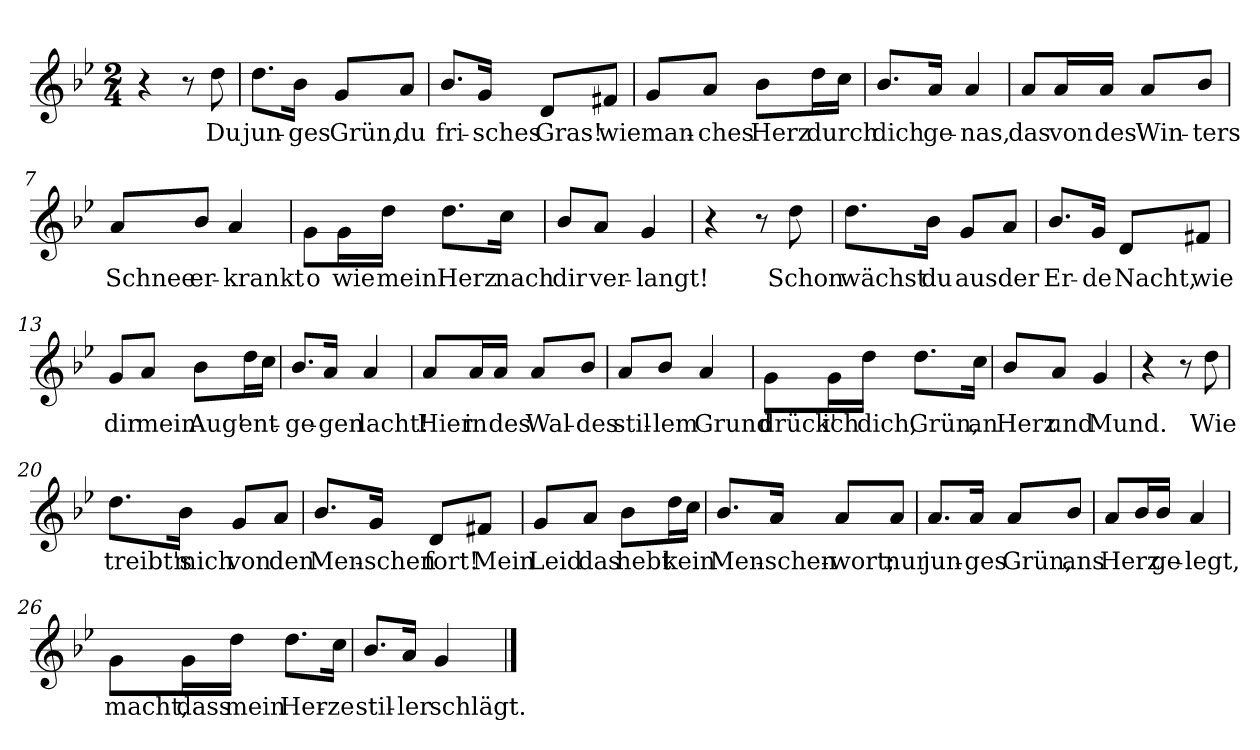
**kern	**text
*part1	*part1
*staff1	*staff1
*clefG2	*
*k[b-e-]	*
*M2/4	*
=1	=1
4r	.
8r	.
!	!LO:LY:b
8dd\	Du
=2	=2
!	!LO:LY:b
8.dd\L	jun-
!	!LO:LY:b
16b-\Jk	-ges
!	!LO:LY:b
8g/L	Grün,
!	!LO:LY:b
8a/J	du
=3	=3
!	!LO:LY:b
8.b-/L	fri-
!	!LO:LY:b
16g/Jk	-sches
!	!LO:LY:b
8d/L	Gras!
!	!LO:LY:b
8f#X/J	wie
=4	=4
!	!LO:LY:b
8g/L	man-
!	!LO:LY:b
8a/J	-ches
!	!LO:LY:b
8b-\L	Herz
!	!LO:LY:b
16dd\L	durch
16cc\JJ	.
=5	=5
!	!LO:LY:b
8.b-/L	dich
!	!LO:LY:b
16a/Jk	ge-
!	!LO:LY:b
4a/	-nas,
=6	=6
!	!LO:LY:b
8a/L	das
!	!LO:LY:b
16a/L	von
!	!LO:LY:b
16a/JJ	des
!	!LO:LY:b
8a/L	Win-
!	!LO:LY:b
8b-/J	-ters
!!LO:LB:g=z
=7	=7
!	!LO:LY:b
8a/L	Schnee
!	!LO:LY:b
8b-/J	er-
!	!LO:LY:b
4a/	-krankt
=8	=8
!	!LO:LY:b
8g\L	o
!	!LO:LY:b
16g\L	wie
!	!LO:LY:b
16dd\JJ	mein
!	!LO:LY:b
8.dd\L	Herz
!	!LO:LY:b
16cc\Jk	nach
=9	=9
!	!LO:LY:b
8b-/L	dir
!	!LO:LY:b
8a/J	ver-
!	!LO:LY:b
4g/	-langt!
=10	=10
4r	.
8r	.
!	!LO:LY:b
8dd\	Schon
=11	=11
!	!LO:LY:b
8.dd\L	wächst
!	!LO:LY:b
16b-\Jk	du
!	!LO:LY:b
8g/L	aus
!	!LO:LY:b
8a/J	der
=12	=12
!	!LO:LY:b
8.b-/L	Er-
!	!LO:LY:b
16g/Jk	-de
!	!LO:LY:b
8d/L	Nacht,
!	!LO:LY:b
8f#X/J	wie
!!LO:LB:g=z
=13	=13
!	!LO:LY:b
8g/L	dir
!	!LO:LY:b
8a/J	mein
!	!LO:LY:b
8b-\L	Aug'
!	!LO:LY:b
16dd\L	ent-
16cc\JJ	.
=14	=14
!	!LO:LY:b
8.b-/L	-ge-
!	!LO:LY:b
16a/Jk	-gen
!	!LO:LY:b
4a/	lacht!
=15	=15
!	!LO:LY:b
8a/L	Hier
!	!LO:LY:b
16a/L	in
!	!LO:LY:b
16a/JJ	des
!	!LO:LY:b
8a/L	Wal-
!	!LO:LY:b
8b-/J	-des
=16	=16
!	!LO:LY:b
8a/L	stil-
!	!LO:LY:b
8b-/J	-lem
!	!LO:LY:b
4a/	Grund
=17	=17
!	!LO:LY:b
8g\L	drück'
!	!LO:LY:b
16g\L	ich
!	!LO:LY:b
16dd\JJ	dich,
!	!LO:LY:b
8.dd\L	Grün,
!	!LO:LY:b
16cc\Jk	an
=18	=18
!	!LO:LY:b
8b-/L	Herz
!	!LO:LY:b
8a/J	und
!	!LO:LY:b
4g/	Mund.
!!LO:LB:g=z
=19	=19
4r	.
8r	.
!	!LO:LY:b
8dd\	Wie
=20	=20
!	!LO:LY:b
8.dd\L	treibt's
!	!LO:LY:b
16b-\Jk	mich
!	!LO:LY:b
8g/L	von
!	!LO:LY:b
8a/J	den
=21	=21
!	!LO:LY:b
8.b-/L	Men-
!	!LO:LY:b
16g/Jk	-schen
!	!LO:LY:b
8d/L	fort!
!	!LO:LY:b
8f#X/J	Mein
=22	=22
!	!LO:LY:b
8g/L	Leid
!	!LO:LY:b
8a/J	das
!	!LO:LY:b
8b-\L	hebt
!	!LO:LY:b
16dd\L	kein
16cc\JJ	.
=23	=23
!	!LO:LY:b
8.b-/L	Men-
!	!LO:LY:b
16a/Jk	-schen-
!	!LO:LY:b
8a/L	-wort;
!	!LO:LY:b
8a/J	nur
!!LO:LB:g=z
=24	=24
!	!LO:LY:b
8.a/L	jun-
!	!LO:LY:b
16a/Jk	-ges
!	!LO:LY:b
8a/L	Grün,
!	!LO:LY:b
8b-/J	ans
=25	=25
!	!LO:LY:b
8a/L	Herz
16b-/L	.
!	!LO:LY:b
16b-/JJ	ge-
!	!LO:LY:b
4a/	-legt,
=26	=26
!	!LO:LY:b
8g\L	macht,
!	!LO:LY:b
16g\L	dass
!	!LO:LY:b
16dd\JJ	mein
!	!LO:LY:b
8.dd\L	Her-
!	!LO:LY:b
16cc\Jk	-ze
=27	=27
!	!LO:LY:b
8.b-/L	stil-
!	!LO:LY:b
16a/Jk	-ler
!	!LO:LY:b
4g/	schlägt.
==	==
*-	*-
